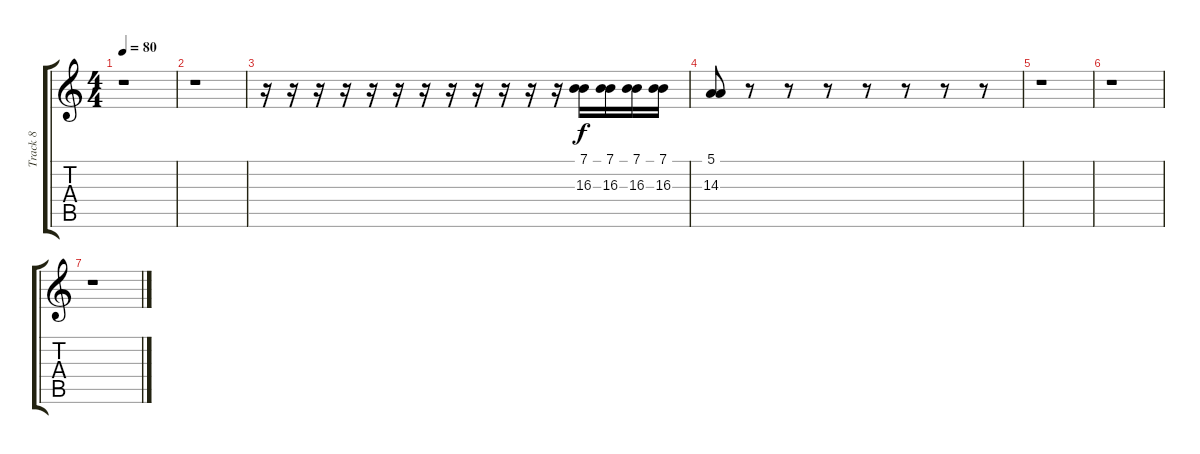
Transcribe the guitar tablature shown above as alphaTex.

\track ("Track 8" "Track 8") {instrument lead1square}
\staff {score tabs}
\tuning (E4 B3 G3 D3 A2 E2) {hide}
\ts (4 4)
\tempo 80
\clef g2
\ks c
r.1{dy f} |
r.1 |
r.16 r.16 r.16 r.16 r.16 r.16 r.16 r.16 r.16 r.16 r.16 r.16 (7.1 16.3).16 (7.1 16.3).16 (7.1 16.3).16 (7.1 16.3).16 |
(5.1 14.3).8 r.8 r.8 r.8 r.8 r.8 r.8 r.8 |
r.1 |
r.1 |
r.1
